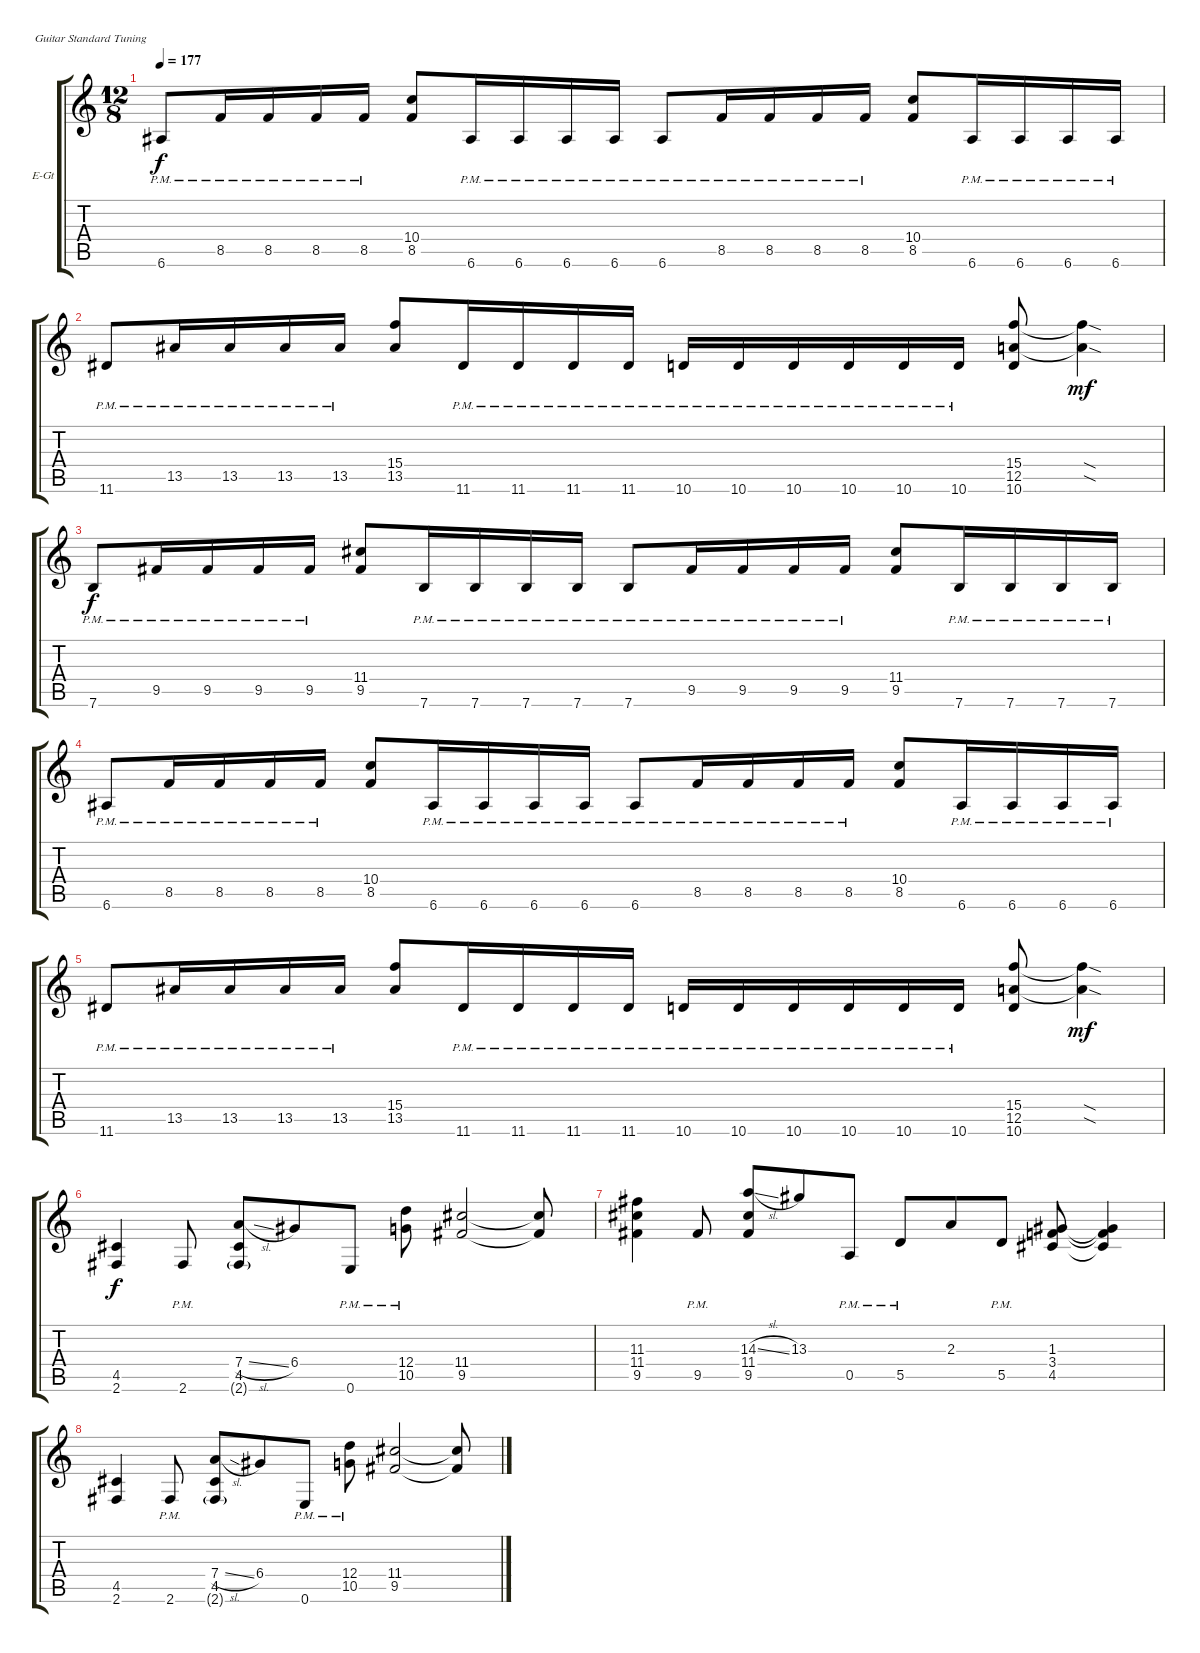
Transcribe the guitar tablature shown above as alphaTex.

\bracketExtendMode groupsimilarinstruments
\firstSystemTrackNameOrientation horizontal
\otherSystemsTrackNameOrientation horizontal
\track ("Jason Gobel" "E-Gt") {instrument distortionguitar}
\staff {score tabs}
\tuning (E4 B3 G3 D3 A2 E2)
\ts (12 8)
\tempo 177
\clef g2
\ks c
6.6{pm}.8{dy f} 8.5{pm}.16 8.5{pm}.16 8.5{pm}.16 8.5{pm}.16 (10.4 8.5).8 6.6{pm}.16 6.6{pm}.16 6.6{pm}.16 6.6{pm}.16 6.6{pm}.8 8.5{pm}.16 8.5{pm}.16 8.5{pm}.16 8.5{pm}.16 (10.4 8.5).8 6.6{pm}.16 6.6{pm}.16 6.6{pm}.16 6.6{pm}.16 |
11.6{pm}.8 13.5{pm}.16 13.5{pm}.16 13.5{pm}.16 13.5{pm}.16 (15.4 13.5).8 11.6{pm}.16 11.6{pm}.16 11.6{pm}.16 11.6{pm}.16 10.6{pm}.16 10.6{pm}.16 10.6{pm}.16 10.6{pm}.16 10.6{pm}.16 10.6{pm}.16 (15.4 12.5 10.6).8 (15.4{sod t} 12.5{sod t}).4{dy mf} |
7.6{pm}.8{dy f} 9.5{pm}.16 9.5{pm}.16 9.5{pm}.16 9.5{pm}.16 (11.4 9.5).8 7.6{pm}.16 7.6{pm}.16 7.6{pm}.16 7.6{pm}.16 7.6{pm}.8 9.5{pm}.16 9.5{pm}.16 9.5{pm}.16 9.5{pm}.16 (11.4 9.5).8 7.6{pm}.16 7.6{pm}.16 7.6{pm}.16 7.6{pm}.16 |
6.6{pm}.8 8.5{pm}.16 8.5{pm}.16 8.5{pm}.16 8.5{pm}.16 (10.4 8.5).8 6.6{pm}.16 6.6{pm}.16 6.6{pm}.16 6.6{pm}.16 6.6{pm}.8 8.5{pm}.16 8.5{pm}.16 8.5{pm}.16 8.5{pm}.16 (10.4 8.5).8 6.6{pm}.16 6.6{pm}.16 6.6{pm}.16 6.6{pm}.16 |
11.6{pm}.8 13.5{pm}.16 13.5{pm}.16 13.5{pm}.16 13.5{pm}.16 (15.4 13.5).8 11.6{pm}.16 11.6{pm}.16 11.6{pm}.16 11.6{pm}.16 10.6{pm}.16 10.6{pm}.16 10.6{pm}.16 10.6{pm}.16 10.6{pm}.16 10.6{pm}.16 (15.4 12.5 10.6).8 (15.4{sod t} 12.5{sod t}).4{dy mf} |
(4.5 2.6).4{dy f} 2.6{pm}.8 (7.4{sl} 4.5 2.6{g}).8 6.4.8 0.6{pm}.8 (12.4{pm} 10.5{pm}).8 (11.4 9.5).2 (9.5{t} 11.4{t}).8 |
(11.3 11.4 9.5).4 9.5{pm}.8 (14.3{sl} 11.4 9.5).8 13.3.8 0.5{pm}.8 5.5{pm}.8 2.3.8 5.5{pm}.8 (1.3 3.4 4.5).8 (1.3{t} 3.4{t} 4.5{t}).4 |
(4.5 2.6).4 2.6{pm}.8 (7.4{sl} 4.5 2.6{g}).8 6.4.8 0.6{pm}.8 (12.4{pm} 10.5{pm}).8 (11.4 9.5).2 (9.5{t} 11.4{t}).8
